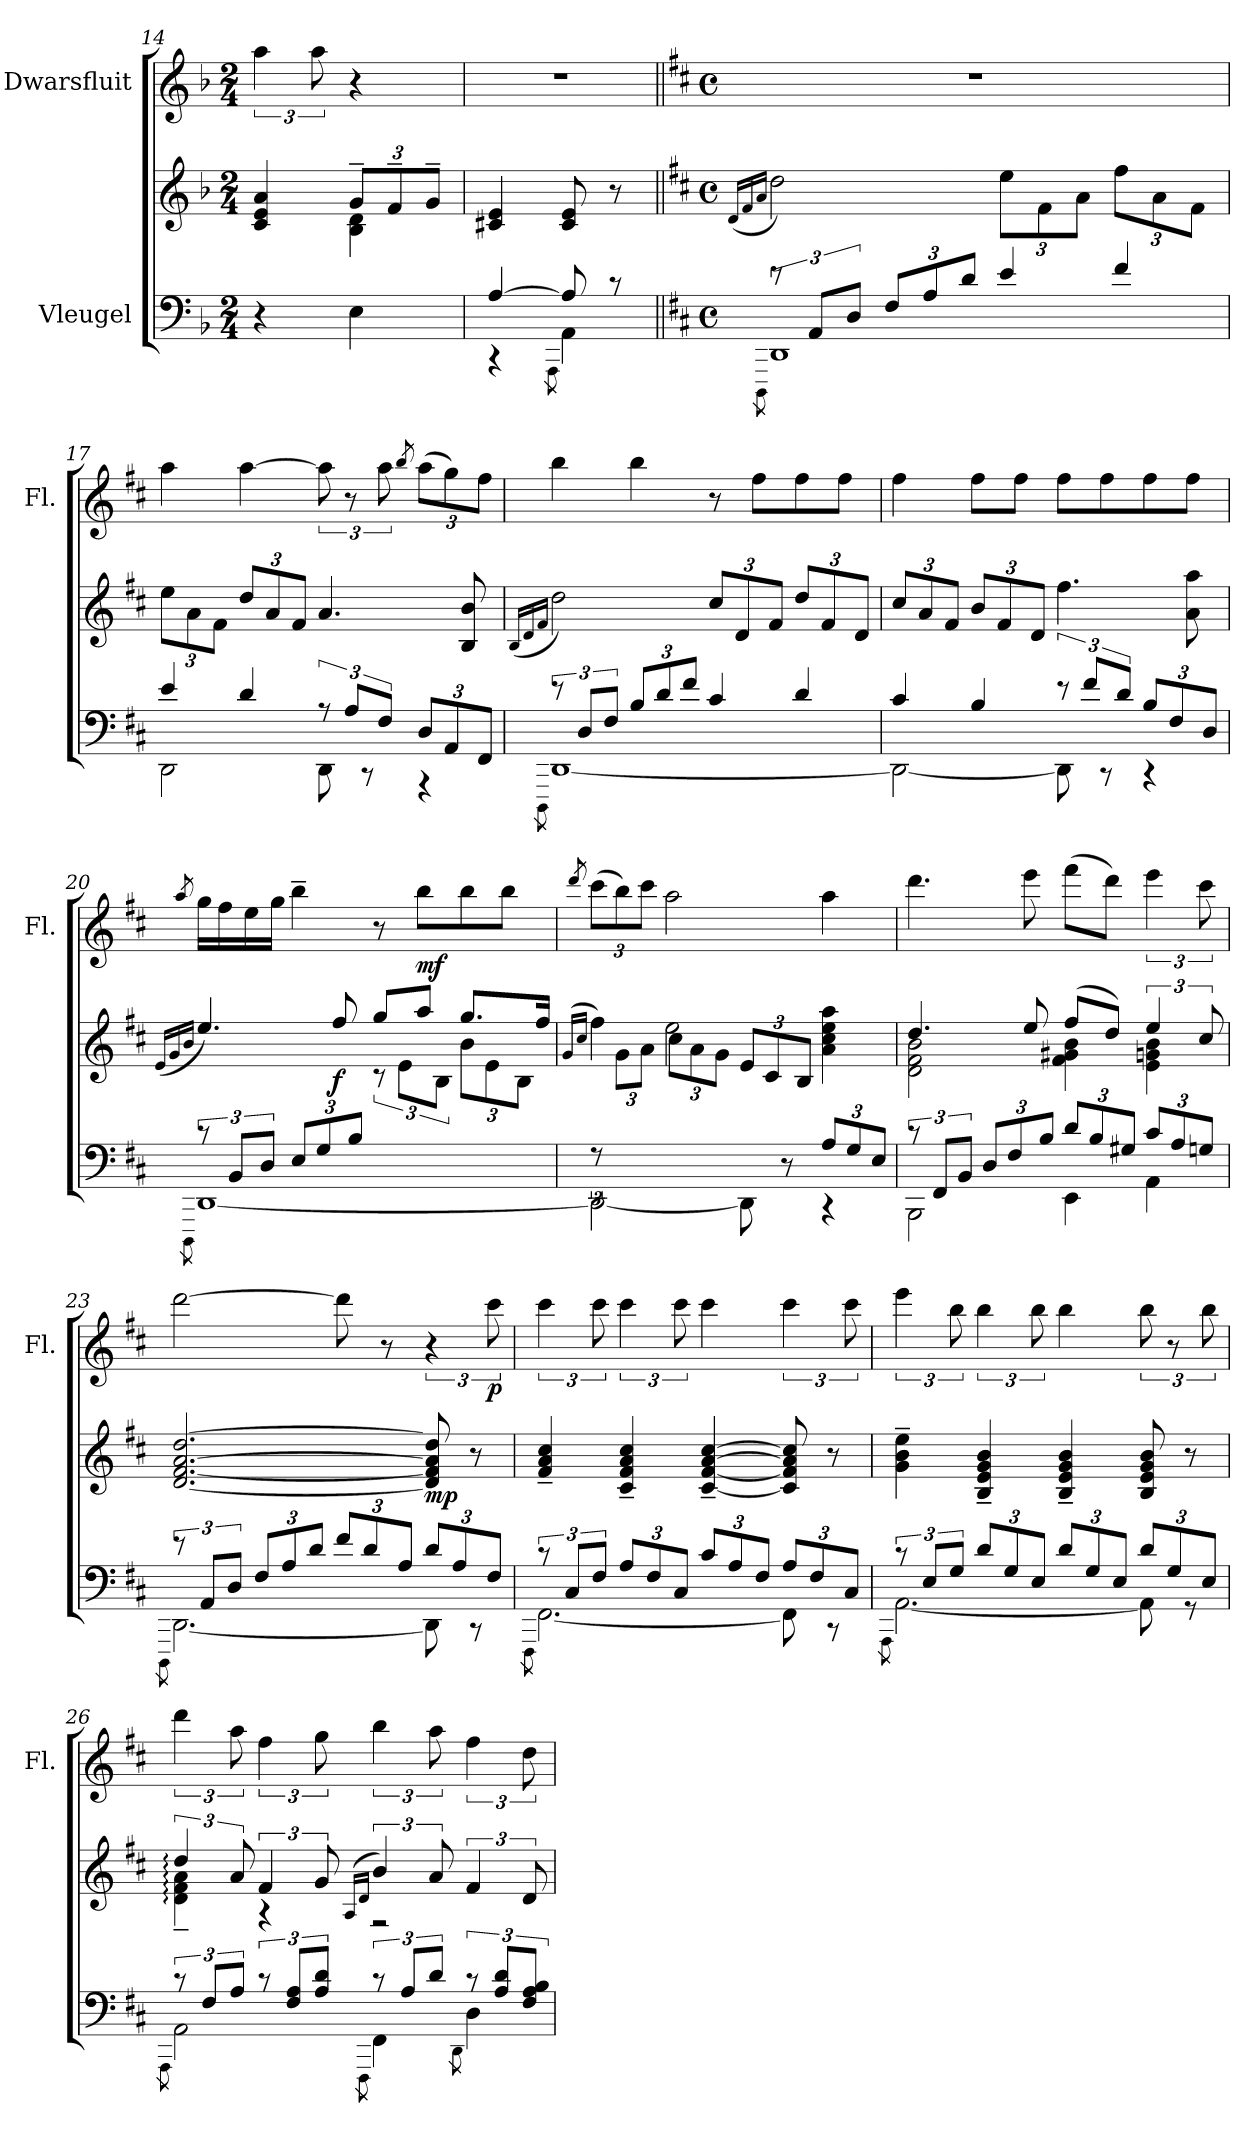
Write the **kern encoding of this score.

**kern	**kern	**dynam	**kern	**dynam
*part2	*part2	*part2	*part1	*part1
*staff3	*staff2	*staff2/3	*staff1	*staff1
*I"Vleugel	*	*	*I"Dwarsfluit	*
*	*	*	*I'Fl.	*
*clefF4	*clefG2	*	*clefG2	*
*k[b-]	*k[b-]	*	*k[b-]	*
*M2/4	*M2/4	*	*M2/4	*
=14	=14	=14	=14	=14
*	*^	*	*	*
4r	4c/ 4e/ 4a/	4ryy	.	6aa\	.
.	.	.	.	12aa\	.
*	*Xbrackettup	*	*	*	*
4E\	12g~/L	4B-\ 4d\	.	4r	.
.	12f~/	.	.	.	.
.	12g~/J	.	.	.	.
*	*v	*v	*	*	*
!!LO:PB:g=z
=15	=15	=15	=15	=15
*^	*	*	*	*
[4A/	4r	4c#X/ 4e/	.	2r	.
.	8qAAA\	.	.	.	.
8A/]	4AA\	8c#/ 8e/	.	.	.
8r	.	8r	.	.	.
=16||	=16||	=16||	=16||	=16||	=16||
*k[f#c#]	*	*k[f#c#]	*	*k[f#c#]	*
*M4/4	*	*M4/4	*	*M4/4	*
*met(c)	*	*met(c)	*	*met(c)	*
*	*	*	*	*MM60	*
.	.	(16qd/LL	.	.	.
.	.	16qf#/	.	.	.
.	8qDDD\	16qa/JJ	.	.	.
12r	1DD	2dd\)	.	1r	.
12AA/L	.	.	.	.	.
12D/J	.	.	.	.	.
*Xbrackettup	*	*	*	*	*
12F#/L	.	.	.	.	.
12A/	.	.	.	.	.
12d/J	.	.	.	.	.
4e/	.	12ee\L	.	.	.
.	.	12f#\	.	.	.
.	.	12a\J	.	.	.
4f#/	.	12ff#\L	.	.	.
.	.	12a\	.	.	.
.	.	12f#\J	.	.	.
=17	=17	=17	=17	=17	=17
4e/	2DD\	12ee\L	.	4aa\	.
.	.	12a\	.	.	.
.	.	12f#\J	.	.	.
4d/	.	12dd/L	.	[4aa\	.
.	.	12a/	.	.	.
.	.	12f#/J	.	.	.
*brackettup	*	*	*	*	*
12r	8DD\	4.a/	.	12aa\]	.
12A/L	.	.	.	12r	.
.	8r	.	.	.	.
12F#/J	.	.	.	12aa\	.
.	.	.	.	8qbb/	.
*Xbrackettup	*	*	*	*Xbrackettup	*
12D/L	4r	.	.	(12aa\L	.
12AA/	.	.	.	12gg\)	.
.	.	8B/ 8b/	.	.	.
12FF#/J	.	.	.	12ff#\J	.
!!LO:LB:g=z
=18	=18	=18	=18	=18	=18
.	.	(16qB/LL	.	.	.
.	.	16qd/	.	.	.
.	8qDDD\	16qf#/JJ	.	.	.
*brackettup	*	*	*	*	*
12r	[1DD	2dd\)	.	4bb\	.
12D/L	.	.	.	.	.
12F#/J	.	.	.	.	.
*Xbrackettup	*	*	*	*	*
12B/L	.	.	.	4bb\	.
12d/	.	.	.	.	.
12f#/J	.	.	.	.	.
4c#/	.	12cc#/L	.	8r	.
.	.	12d/	.	.	.
.	.	.	.	8ff#\L	.
.	.	12f#/J	.	.	.
4d/	.	12dd/L	.	8ff#\	.
.	.	12f#/	.	.	.
.	.	.	.	8ff#\J	.
.	.	12d/J	.	.	.
=19	=19	=19	=19	=19	=19
4c#/	2DD\_	12cc#/L	.	4ff#\	.
.	.	12a/	.	.	.
.	.	12f#/J	.	.	.
4B/	.	12b/L	.	8ff#\L	.
.	.	12f#/	.	.	.
.	.	.	.	8ff#\J	.
.	.	12d/J	.	.	.
*brackettup	*	*	*	*	*
12r	8DD\]	4.ff#\	.	8ff#\L	.
12f#/L	.	.	.	.	.
.	8r	.	.	8ff#\	.
12d/J	.	.	.	.	.
*Xbrackettup	*	*	*	*	*
12B/L	4r	.	.	8ff#\	.
12F#/	.	.	.	.	.
.	.	8a\ 8aa\	.	8ff#\J	.
12D/J	.	.	.	.	.
!!LO:LB:g=z
=20	=20	=20	=20	=20	=20
.	.	(16qe/LL	.	.	.
.	.	16qg/	.	.	.
.	8qDDD\	16qb/JJ	.	8qaa/	.
*brackettup	*	*	*	*	*
*	*	*^	*	*	*
12r	[1DD	4.ee/)	2ryy	.	16gg\LL	.
.	.	.	.	.	16ff#\	.
12BB/L	.	.	.	.	.	.
.	.	.	.	.	16ee\	.
12D/J	.	.	.	.	.	.
.	.	.	.	.	16gg\JJ	.
*Xbrackettup	*	*	*	*	*	*
12E/L	.	.	.	.	4bb~\	.
12G/	.	.	.	.	.	.
!	!	!	!	!LO:DY:b	!	!
.	.	8ff#/	.	f	.	.
12B/J	.	.	.	.	.	.
*	*	*	*brackettup	*	*	*
2ryy	.	8gg/L	12r	.	8r	.
.	.	.	12e\L	.	.	.
!	!	!	!	!	!	!LO:DY:b
.	.	8aa/J	.	.	8bb\L	mf
.	.	.	12B\J	.	.	.
*	*	*	*Xbrackettup	*	*	*
.	.	8.gg/L	12b\L	.	8bb\	.
.	.	.	12e\	.	.	.
.	.	.	.	.	8bb\J	.
.	.	.	12B\J	.	.	.
.	.	16ff#/Jk	.	.	.	.
=21	=21	=21	=21	=21	=21	=21
.	.	(16qg/LL	.	.	.	.
.	.	16qcc#/JJ	.	.	8qddd/	.
*brackettup	*	*	*	*	*	*
12r	2DD\_	4ff#\)	12ryy	.	(12ccc#\L	.
3%2ryy	.	.	(12g\L	.	12bb\)	.
.	.	.	12a\J	.	12ccc#\J	.
.	.	2ee\	12cc#\L	.	2aa\	.
.	.	.	12a\	.	.	.
.	.	.	12g\J	.	.	.
.	8DD\]	.	12e/L	.	.	.
.	.	.	12c#/	.	.	.
.	8r	.	.	.	.	.
.	.	.	12B/J	.	.	.
*Xbrackettup	*	*	*	*	*	*
12A/L	4r	4a\ 4cc#\ 4ee\ 4aa\	4ryy	.	4aa\	.
12G/	.	.	.	.	.	.
12E/J)	.	.	.	.	.	.
!!LO:PB:g=z
=22	=22	=22	=22	=22	=22	=22
*brackettup	*	*	*	*	*	*
12r	2BBB\	4.dd/	2d\ 2f#\ 2b\	.	4.ddd\	.
12FF#/L	.	.	.	.	.	.
12BB/J	.	.	.	.	.	.
*Xbrackettup	*	*	*	*	*	*
12D/L	.	.	.	.	.	.
12F#/	.	.	.	.	.	.
.	.	8ee/	.	.	8eee\	.
12B/J	.	.	.	.	.	.
12d/L	4EE\	(8ff#/L	4f#\ 4g#X\ 4b\	.	(8fff#\L	.
12B/	.	.	.	.	.	.
.	.	8dd/J)	.	.	8ddd\J)	.
12G#X/J	.	.	.	.	.	.
*	*	*brackettup	*	*	*brackettup	*
12c#/L	4AA\	6ee/	4e\ 4gn\ 4b\	.	6eee\	.
12A/	.	.	.	.	.	.
12Gn/J	.	12cc#/	.	.	12ccc#\	.
*	*	*v	*v	*	*	*
=23	=23	=23	=23	=23	=23
.	8qDDD\	.	.	.	.
*brackettup	*	*	*	*	*
12r	[2.DD\	[2.d/ [2.f#/ [2.a/ [2.dd/	.	[2ddd\	.
12AA/L	.	.	.	.	.
12D/J	.	.	.	.	.
*Xbrackettup	*	*	*	*	*
12F#/L	.	.	.	.	.
12A/	.	.	.	.	.
12d/J	.	.	.	.	.
12f#/L	.	.	.	8ddd\]	.
12d/	.	.	.	.	.
.	.	.	.	8r	.
12A/J	.	.	.	.	.
!	!	!	!LO:DY:b	!	!
12d/L	8DD\]	8d/] 8f#/] 8a/] 8dd/]	mp	6r	.
12A/	.	.	.	.	.
.	8r	8r	.	.	.
!	!	!	!	!	!LO:DY:b
12F#/J	.	.	.	12ccc#\	p
!!LO:LB:g=z
=24	=24	=24	=24	=24	=24
.	8qFFF#\	.	.	.	.
*brackettup	*	*	*	*	*
12r	[2.FF#\	4f#/~ 4a/~ 4cc#/~	.	6ccc#\	.
12C#/L	.	.	.	.	.
12F#/J	.	.	.	12ccc#\	.
*Xbrackettup	*	*	*	*	*
12A/L	.	4c#/~ 4f#/~ 4a/~ 4cc#/~	.	6ccc#\	.
12F#/	.	.	.	.	.
12C#/J	.	.	.	12ccc#\	.
12c#/L	.	[4c#/~ [4f#/~ [4a/~ [4cc#/~	.	4ccc#\	.
12A/	.	.	.	.	.
12F#/J	.	.	.	.	.
12A/L	8FF#\]	8c#/] 8f#/] 8a/] 8cc#/]	.	6ccc#\	.
12F#/	.	.	.	.	.
.	8r	8r	.	.	.
12C#/J	.	.	.	12ccc#\	.
=25	=25	=25	=25	=25	=25
.	8qAAA\	.	.	.	.
*brackettup	*	*	*	*	*
12r	[2.AA\	4g\~ 4b\~ 4ee\~	.	6eee\	.
12E/L	.	.	.	.	.
12G/J	.	.	.	12bb\	.
*Xbrackettup	*	*	*	*	*
12d/L	.	4B/~ 4e/~ 4g/~ 4b/~	.	6bb\	.
12G/	.	.	.	.	.
12E/J	.	.	.	12bb\	.
12d/L	.	4B/~ 4e/~ 4g/~ 4b/~	.	4bb\	.
12G/	.	.	.	.	.
12E/J	.	.	.	.	.
12d/L	8AA\]	8B/ 8e/ 8g/ 8b/	.	12bb\	.
12G/	.	.	.	12r	.
.	8r	8r	.	.	.
12E/J	.	.	.	12bb\	.
!!LO:LB:g=z
=26	=26	=26	=26	=26	=26
.	8qAAA\	.	.	.	.
*brackettup	*	*	*	*	*
*	*	*^	*	*	*
12r	2AA\	6dd:/	4d\:~ 4f#\:~ 4a\:~	.	6ddd\	.
12F#/L	.	.	.	.	.	.
12A/J	.	12a/	.	.	12aa\	.
12r	.	6f#/	4r	.	6ff#\	.
12F#/ 12A/L	.	.	.	.	.	.
12A/ 12d/J	.	12g/	.	.	12gg\	.
.	.	(16qA/LL	.	.	.	.
.	8qFFF#\	16qd/JJ	.	.	.	.
12r	4FF#\	6b/)	2r	.	6bb\	.
12A/L	.	.	.	.	.	.
12d/J	.	12a/	.	.	12aa\	.
.	8qDD\	.	.	.	.	.
12r	4D\	6f#/	.	.	6ff#\	.
12A/ 12d/L	.	.	.	.	.	.
12F#/ 12A/ 12B/J	.	12d/	.	.	12dd\	.
*v	*v	*	*	*	*	*
*	*v	*v	*	*	*
=	=	=	=	=
*-	*-	*-	*-	*-
